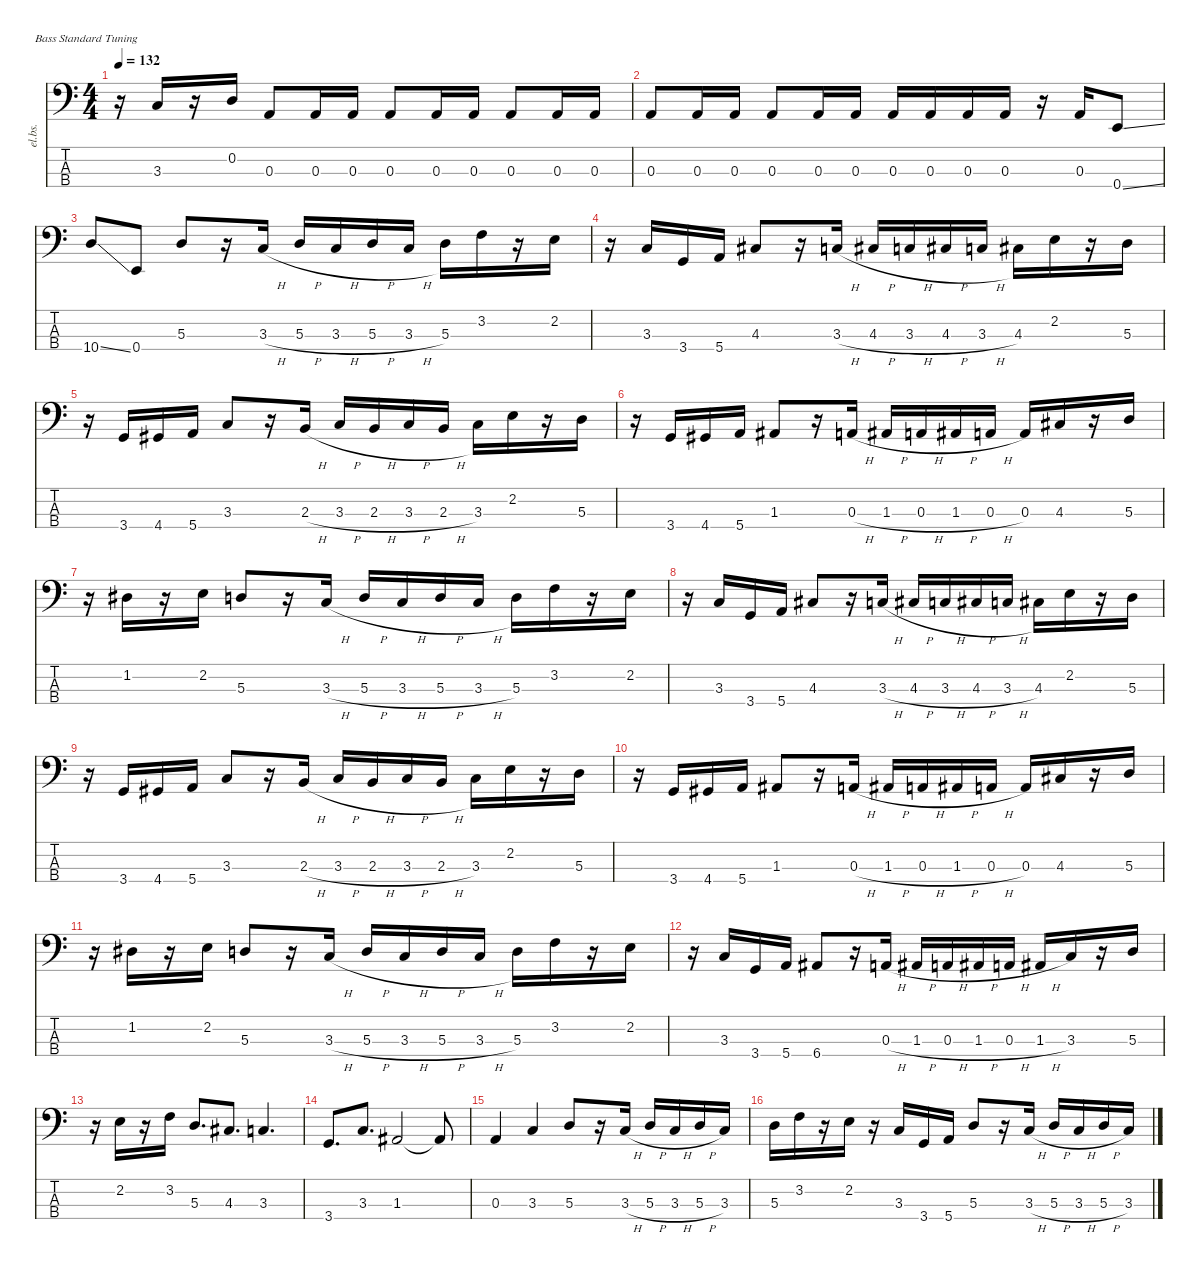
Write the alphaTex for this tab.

\defaultSystemsLayout 4
\hideDynamics
\bracketExtendMode nobrackets
\track ("bass" "el.bs.") {instrument electricbasspick}
\staff {score tabs}
\tuning (G2 D2 A1 E1)
\ts (4 4)
\tempo 132
\clef f4
\ks c
r.16{dy f} 3.3.16 r.16 0.2.16 0.3.8 0.3.16 0.3.16 0.3.8 0.3.16 0.3.16 0.3.8 0.3.16 0.3.16 |
0.3.8 0.3.16 0.3.16 0.3.8 0.3.16 0.3.16 0.3.16 0.3.16 0.3.16 0.3.16 r.16 0.3.16 0.4{ss}.8 |
10.4{ss}.8 0.4.8 5.3.8 r.16 3.3{h}.16 5.3{h}.16 3.3{h}.16 5.3{h}.16 3.3{h}.16 5.3.16 3.2.16 r.16 2.2.16 |
r.16 3.3.16 3.4.16 5.4.16 4.3{acc #}.8 r.16 3.3{h}.16 4.3{h acc #}.16 3.3{h}.16 4.3{h acc #}.16 3.3{h}.16 4.3{acc #}.16 2.2.16 r.16 5.3.16 |
r.16 3.4.16 4.4{acc #}.16 5.4.16 3.3.8 r.16 2.3{h}.16 3.3{h}.16 2.3{h}.16 3.3{h}.16 2.3{h}.16 3.3.16 2.2.16 r.16 5.3.16 |
r.16 3.4.16 4.4{acc #}.16 5.4.16 1.3{acc #}.8 r.16 0.3{h}.16 1.3{h acc #}.16 0.3{h}.16 1.3{h acc #}.16 0.3{h}.16 0.3.16 4.3{acc #}.16 r.16 5.3.16 |
r.16 1.2{acc #}.16 r.16 2.2.16 5.3.8 r.16 3.3{h}.16 5.3{h}.16 3.3{h}.16 5.3{h}.16 3.3{h}.16 5.3.16 3.2.16 r.16 2.2.16 |
r.16 3.3.16 3.4.16 5.4.16 4.3{acc #}.8 r.16 3.3{h}.16 4.3{h acc #}.16 3.3{h}.16 4.3{h acc #}.16 3.3{h}.16 4.3{acc #}.16 2.2.16 r.16 5.3.16 |
r.16 3.4.16 4.4{acc #}.16 5.4.16 3.3.8 r.16 2.3{h}.16 3.3{h}.16 2.3{h}.16 3.3{h}.16 2.3{h}.16 3.3.16 2.2.16 r.16 5.3.16 |
r.16 3.4.16 4.4{acc #}.16 5.4.16 1.3{acc #}.8 r.16 0.3{h}.16 1.3{h acc #}.16 0.3{h}.16 1.3{h acc #}.16 0.3{h}.16 0.3.16 4.3{acc #}.16 r.16 5.3.16 |
r.16 1.2{acc #}.16 r.16 2.2.16 5.3.8 r.16 3.3{h}.16 5.3{h}.16 3.3{h}.16 5.3{h}.16 3.3{h}.16 5.3.16 3.2.16 r.16 2.2.16 |
r.16 3.3.16 3.4.16 5.4.16 6.4{acc #}.8 r.16 0.3{h}.16 1.3{h acc #}.16 0.3{h}.16 1.3{h acc #}.16 0.3{h}.16 1.3{h acc #}.16 3.3.16 r.16 5.3.16 |
r.16 2.2.16 r.16 3.2.16 5.3.8{d} 4.3{acc #}.8{d} 3.3.4{d} |
3.4.8{d} 3.3.8{d} 1.3{acc #}.2 1.3{t acc #}.8 |
0.3.4 3.3.4 5.3.8 r.16 3.3{h}.16 5.3{h}.16 3.3{h}.16 5.3{h}.16 3.3.16 |
5.3.16 3.2.16 r.16 2.2.16 r.16 3.3.16 3.4.16 5.4.16 5.3.8 r.16 3.3{h}.16 5.3{h}.16 3.3{h}.16 5.3{h}.16 3.3.16
